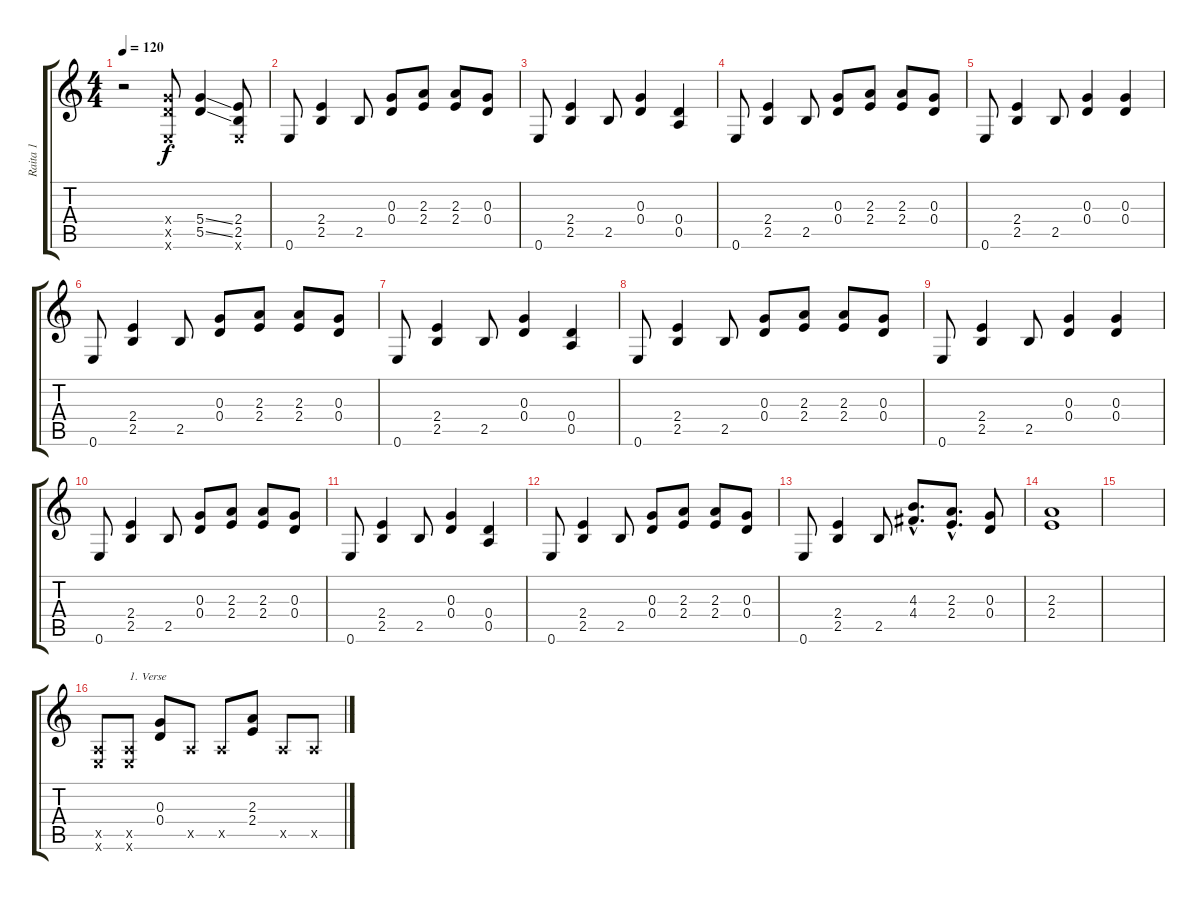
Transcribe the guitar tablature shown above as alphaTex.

\track ("Raita 1" "Raita 1") {instrument overdrivenguitar}
\staff {score tabs}
\tuning (E4 B3 G3 D3 A2 E2) {hide}
\ts (4 4)
\tempo 120
\clef g2
\ks c
r.2{dy f instrument overdrivenguitar} (5.4{x} 5.5{x} 0.6{x}).8 (5.4{ss} 5.5{ss}).4 (2.4 2.5 0.6{x}).8 |
0.6.8 (2.4 2.5).4 2.5.8 (0.3 0.4).8 (2.3 2.4).8 (2.3 2.4).8 (0.3 0.4).8 |
0.6.8 (2.4 2.5).4 2.5.8 (0.3 0.4).4 (0.4 0.5).4 |
0.6.8 (2.4 2.5).4 2.5.8 (0.3 0.4).8 (2.3 2.4).8 (2.3 2.4).8 (0.3 0.4).8 |
0.6.8 (2.4 2.5).4 2.5.8 (0.3 0.4).4 (0.3 0.4).4 |
0.6.8 (2.4 2.5).4 2.5.8 (0.3 0.4).8 (2.3 2.4).8 (2.3 2.4).8 (0.3 0.4).8 |
0.6.8 (2.4 2.5).4 2.5.8 (0.3 0.4).4 (0.4 0.5).4 |
0.6.8 (2.4 2.5).4 2.5.8 (0.3 0.4).8 (2.3 2.4).8 (2.3 2.4).8 (0.3 0.4).8 |
0.6.8 (2.4 2.5).4 2.5.8 (0.3 0.4).4 (0.3 0.4).4 |
0.6.8 (2.4 2.5).4 2.5.8 (0.3 0.4).8 (2.3 2.4).8 (2.3 2.4).8 (0.3 0.4).8 |
0.6.8 (2.4 2.5).4 2.5.8 (0.3 0.4).4 (0.4 0.5).4 |
0.6.8 (2.4 2.5).4 2.5.8 (0.3 0.4).8 (2.3 2.4).8 (2.3 2.4).8 (0.3 0.4).8 |
0.6.8 (2.4 2.5).4 2.5.8 (4.3{hac} 4.4{hac}).8{d} (2.3{hac} 2.4{hac}).8{d} (0.3 0.4).8 |
(2.3 2.4).1 |
|
(0.5{x} 0.6{x}).8 (0.5{x} 0.6{x}).8{txt "1. Verse"} (0.3 0.4).8 0.5{x}.8 0.5{x}.8 (2.3 2.4).8 0.5{x}.8 0.5{x}.8
